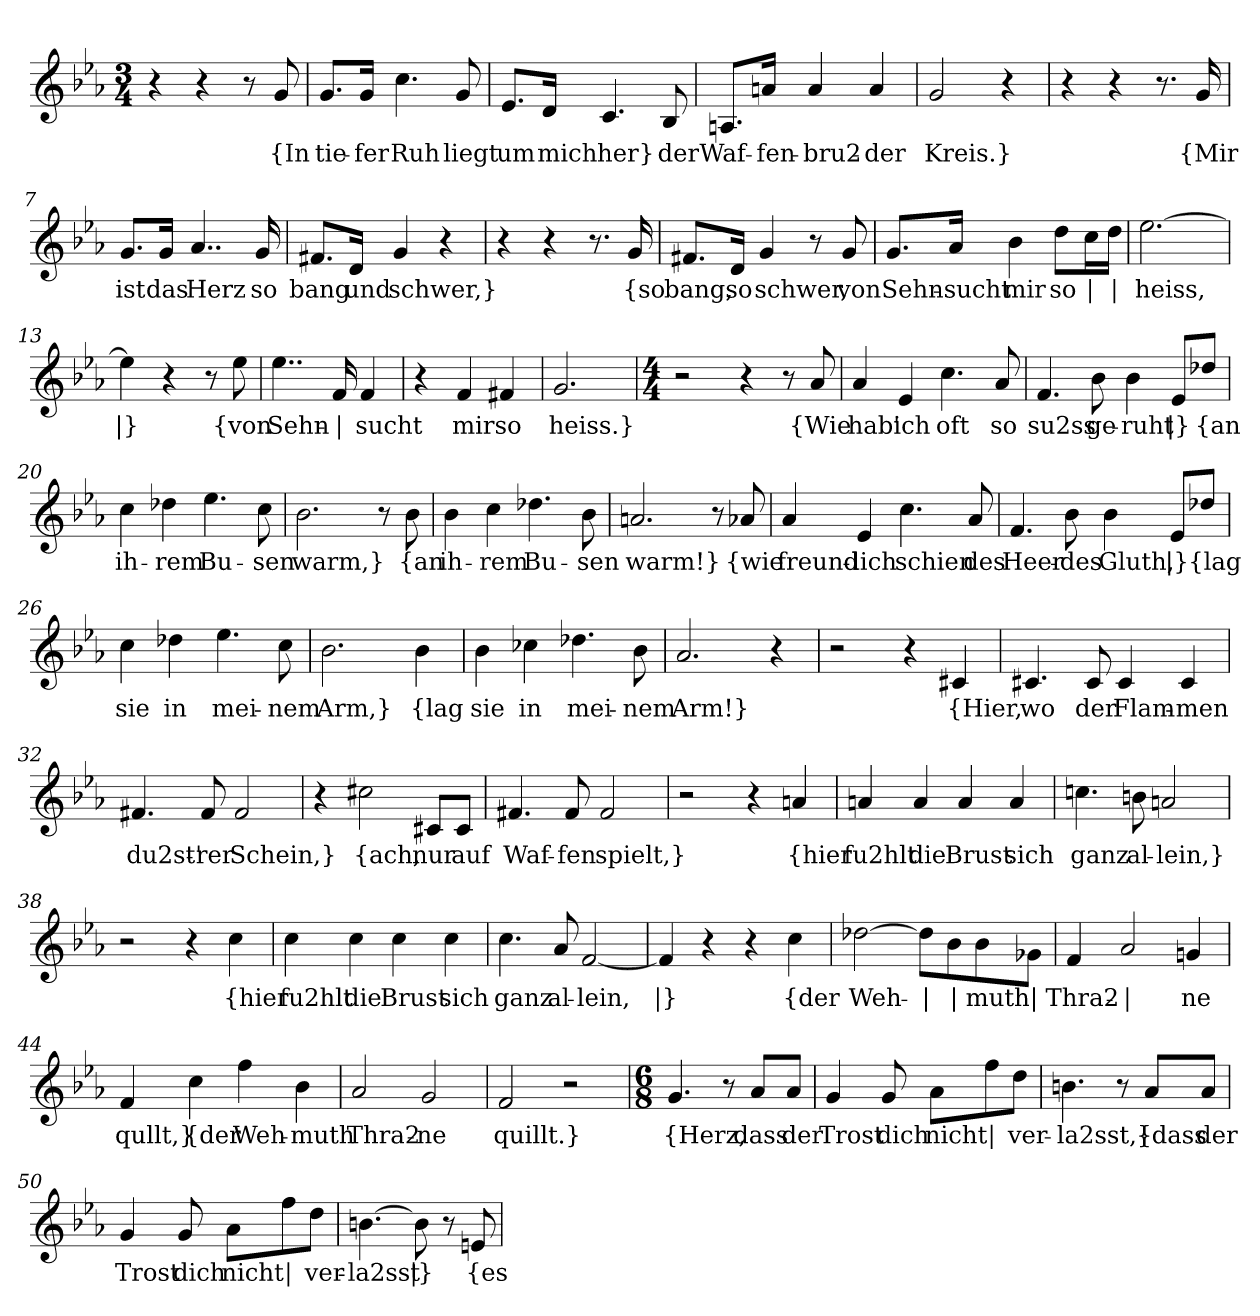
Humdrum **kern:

**kern	**text
*part1	*part1
*staff1	*staff1
*clefG2	*
*k[b-e-a-]	*
*c:	*
*M3/4	*
=1	=1
4r	.
4r	.
8r	.
!	!LO:LY:b
8g/	{In
=2	=2
!	!LO:LY:b
8.g/L	tie-
!	!LO:LY:b
16g/Jk	-fer
!	!LO:LY:b
4.cc\	Ruh
!	!LO:LY:b
8g/	liegt
=3	=3
!	!LO:LY:b
8.e-/L	um
!	!LO:LY:b
16d/Jk	mich
!	!LO:LY:b
4.c/	her}
!	!LO:LY:b
8B-/	der
=4	=4
!	!LO:LY:b
8.An/L	Waf-
!	!LO:LY:b
16an/Jk	-fen-
!	!LO:LY:b
4a/	-bru2-
!	!LO:LY:b
4a/	-der
=5	=5
!	!LO:LY:b
2g/	Kreis.}
4r	.
=6	=6
4r	.
4r	.
8.r	.
!	!LO:LY:b
16g/	{Mir
!!LO:LB:g=z
=7	=7
!	!LO:LY:b
8.g/L	ist
!	!LO:LY:b
16g/Jk	das
!	!LO:LY:b
4..a-/	Herz
!	!LO:LY:b
16g/	so
=8	=8
!	!LO:LY:b
8.f#X/L	bang
!	!LO:LY:b
16d/Jk	und
!	!LO:LY:b
4g/	schwer,}
4r	.
=9	=9
4r	.
4r	.
8.r	.
!	!LO:LY:b
16g/	{so
=10	=10
!	!LO:LY:b
8.f#X/L	bang,
!	!LO:LY:b
16d/Jk	so
!	!LO:LY:b
4g/	schwer,
8r	.
!	!LO:LY:b
8g/	von
=11	=11
!	!LO:LY:b
8.g/L	Sehn-
!	!LO:LY:b
16a-/Jk	-sucht
!	!LO:LY:b
4b-\	mir
!	!LO:LY:b
8dd\L	so
!	!LO:LY:b
16cc\L	|
!	!LO:LY:b
16dd\JJ	|
=12	=12
!	!LO:LY:b
[2.ee-\	heiss,
!!LO:LB:g=z
=13	=13
!	!LO:LY:b
4ee-\]	|}
4r	.
8r	.
!	!LO:LY:b
8ee-\	{von
=14	=14
!	!LO:LY:b
4..ee-\	Sehn-
!	!LO:LY:b
16f/	|
!	!LO:LY:b
4f/	-sucht
=15	=15
4r	.
!	!LO:LY:b
4f/	mir
!	!LO:LY:b
4f#X/	so
=16	=16
!	!LO:LY:b
2.g/	heiss.}
=17	=17
*M4/4	*
2r	.
4r	.
8r	.
!	!LO:LY:b
8a-/	{Wie
=18	=18
!	!LO:LY:b
4a-/	hab'
!	!LO:LY:b
4e-/	ich
!	!LO:LY:b
4.cc\	oft
!	!LO:LY:b
8a-/	so
=19	=19
!	!LO:LY:b
4.f/	su2ss
!	!LO:LY:b
8b-\	ge-
!	!LO:LY:b
4b-\	-ruht
!	!LO:LY:b
8e-/L	|}
!	!LO:LY:b
8dd-X/J	{an
!!LO:LB:g=z
=20	=20
!	!LO:LY:b
4cc\	ih-
!	!LO:LY:b
4dd-X\	-rem
!	!LO:LY:b
4.ee-\	Bu-
!	!LO:LY:b
8cc\	-sen
=21	=21
!	!LO:LY:b
2.b-\	warm,}
8r	.
!	!LO:LY:b
8b-\	{an
=22	=22
!	!LO:LY:b
4b-\	ih-
!	!LO:LY:b
4cc\	-rem
!	!LO:LY:b
4.dd-X\	Bu-
!	!LO:LY:b
8b-\	-sen
=23	=23
!	!LO:LY:b
2.an/	warm!}
8r	.
!	!LO:LY:b
8a-X/	{wie
=24	=24
!	!LO:LY:b
4a-/	freund-
!	!LO:LY:b
4e-/	-lich
!	!LO:LY:b
4.cc\	schien
!	!LO:LY:b
8a-/	des
!!LO:LB:g=z
=25	=25
!	!LO:LY:b
4.f/	Heer-
!	!LO:LY:b
8b-\	-des
!	!LO:LY:b
4b-\	Gluth,
!	!LO:LY:b
8e-/L	|}
!	!LO:LY:b
8dd-X/J	{lag
=26	=26
!	!LO:LY:b
4cc\	sie
!	!LO:LY:b
4dd-X\	in
!	!LO:LY:b
4.ee-\	mei-
!	!LO:LY:b
8cc\	-nem
=27	=27
!	!LO:LY:b
2.b-\	Arm,}
!	!LO:LY:b
4b-\	{lag
=28	=28
!	!LO:LY:b
4b-\	sie
!	!LO:LY:b
4cc-X\	in
!	!LO:LY:b
4.dd-X\	mei-
!	!LO:LY:b
8b-\	-nem
=29	=29
!	!LO:LY:b
2.a-/	Arm!}
4r	.
=30	=30
2r	.
4r	.
!	!LO:LY:b
4c#X/	{Hier,
!!LO:LB:g=z
=31	=31
!	!LO:LY:b
4.c#X/	wo
!	!LO:LY:b
8c#/	der
!	!LO:LY:b
4c#/	Flam-
!	!LO:LY:b
4c#/	-men
=32	=32
!	!LO:LY:b
4.f#X/	du2st'-
!	!LO:LY:b
8f#/	-rer
!	!LO:LY:b
2f#/	Schein,}
=33	=33
4r	.
!	!LO:LY:b
2cc#X\	{ach,
!	!LO:LY:b
8c#X/L	nur
!	!LO:LY:b
8c#/J	auf
=34	=34
!	!LO:LY:b
4.f#X/	Waf-
!	!LO:LY:b
8f#/	-fen
!	!LO:LY:b
2f#/	spielt,}
=35	=35
2r	.
4r	.
!	!LO:LY:b
4an/	{hier
!!LO:LB:g=z
=36	=36
!	!LO:LY:b
4an/	fu2hlt
!	!LO:LY:b
4a/	die
!	!LO:LY:b
4a/	Brust
!	!LO:LY:b
4a/	sich
=37	=37
!	!LO:LY:b
4.ccn\	ganz
!	!LO:LY:b
8bn\	al-
!	!LO:LY:b
2an/	-lein,}
=38	=38
2r	.
4r	.
!	!LO:LY:b
4cc\	{hier
=39	=39
!	!LO:LY:b
4cc\	fu2hlt
!	!LO:LY:b
4cc\	die
!	!LO:LY:b
4cc\	Brust
!	!LO:LY:b
4cc\	sich
=40	=40
!	!LO:LY:b
4.cc\	ganz
!	!LO:LY:b
8a-/	al-
!	!LO:LY:b
[2f/	-lein,
=41	=41
!	!LO:LY:b
4f/]	|}
4r	.
4r	.
!	!LO:LY:b
4cc\	{der
!!LO:LB:g=z
=42	=42
!	!LO:LY:b
[2dd-X\	Weh-
!	!LO:LY:b
8dd-\L]	|
!	!LO:LY:b
8b-\	|
!	!LO:LY:b
8b-\	-muth
!	!LO:LY:b
8g-X\J	|
=43	=43
!	!LO:LY:b
4f/	Thra2-
!	!LO:LY:b
2a-/	|
!	!LO:LY:b
4gn/	-ne
=44	=44
!	!LO:LY:b
4f/	qullt,}
!	!LO:LY:b
4cc\	{der
!	!LO:LY:b
4ff\	Weh-
!	!LO:LY:b
4b-\	-muth
=45	=45
!	!LO:LY:b
2a-/	Thra2-
!	!LO:LY:b
2g/	-ne
=46	=46
!	!LO:LY:b
2f/	quillt.}
2r	.
=47	=47
*M6/8	*
!	!LO:LY:b
4.g/	{Herz,
8r	.
!	!LO:LY:b
8a-/L	dass
!	!LO:LY:b
8a-/J	der
!!LO:LB:g=z
=48	=48
!	!LO:LY:b
4g/	Trost
!	!LO:LY:b
8g/	dich
!	!LO:LY:b
8a-\L	nicht
!	!LO:LY:b
8ff\	|
!	!LO:LY:b
8dd\J	ver-
=49	=49
!	!LO:LY:b
4.bn\	-la2sst,}
8r	.
!	!LO:LY:b
8a-/L	{dass
!	!LO:LY:b
8a-/J	der
=50	=50
!	!LO:LY:b
4g/	Trost
!	!LO:LY:b
8g/	dich
!	!LO:LY:b
8a-\L	nicht
!	!LO:LY:b
8ff\	|
!	!LO:LY:b
8dd\J	ver-
=51	=51
!	!LO:LY:b
[4.bn\	-la2sst
!	!LO:LY:b
8b\]	|}
8r	.
!	!LO:LY:b
8en/	{es
=	=
*-	*-
